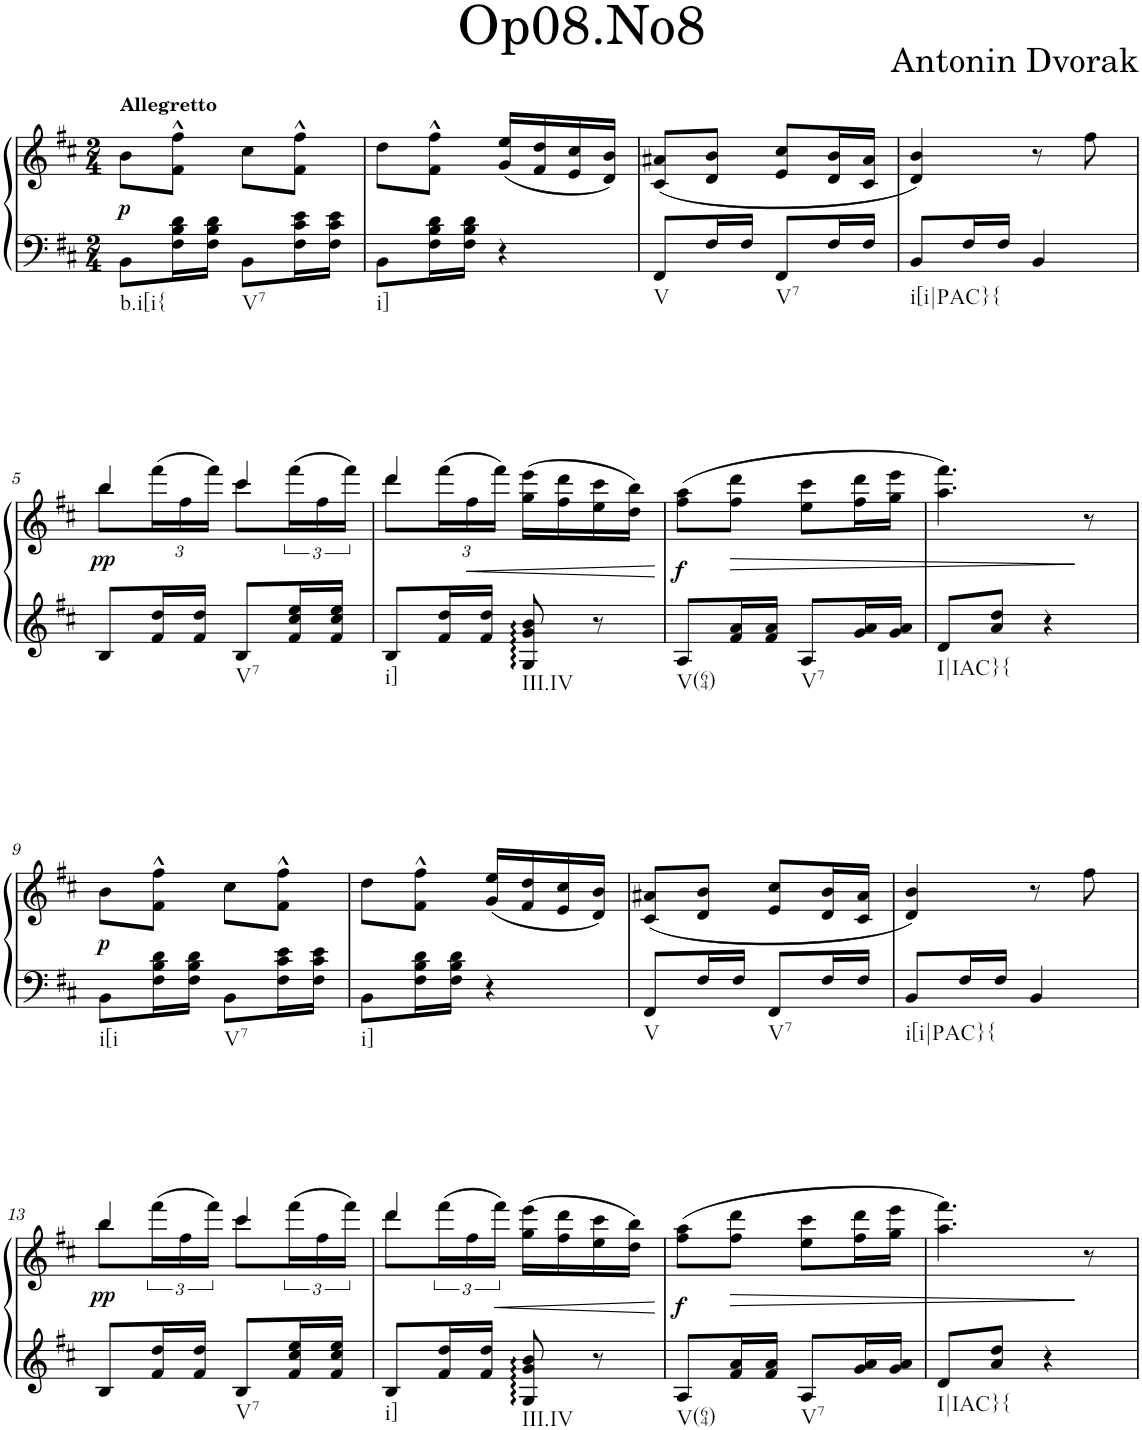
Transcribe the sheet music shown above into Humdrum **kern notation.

**kern	**kern	**dynam
*part1	*part1	*part1
*staff2	*staff1	*staff1/2
*I"Piano	*	*
*I'Pno.	*	*
*clefF4	*clefG2	*
*k[f#c#]	*k[f#c#]	*
*M2/4	*M2/4	*
=1	=1	=1
!	!LO:TX:a:B:t=Allegretto	!
!LO:TX:b:t=b.i[i{	!	!
!	!	!LO:DY:b
8BB\L	8b\L	p
16F#\ 16B\ 16d\L	8f#\^^ 8ff#\^^J	.
16F#\ 16B\ 16d\JJ	.	.
!LO:TX:b:t=V7	!	!
8BB\L	8cc#\L	.
16F#\ 16c#\ 16e\L	8f#\^^ 8ff#\^^J	.
16F#\ 16c#\ 16e\JJ	.	.
=2	=2	=2
!LO:TX:b:t=i]	!	!
8BB\L	8dd\L	.
16F#\ 16B\ 16d\L	8f#\^^ 8ff#\^^J	.
16F#\ 16B\ 16d\JJ	.	.
4r	(16g/ 16ee/LL	.
.	16f#/ 16dd/	.
.	16e/ 16cc#/	.
.	16d/ 16b/JJ)	.
=3	=3	=3
!LO:TX:b:t=V	!	!
8FF#/L	(8c#/ 8a#X/L	.
16F#/L	8d/ 8b/J	.
16F#/JJ	.	.
!LO:TX:b:t=V7	!	!
8FF#/L	8e/ 8cc#/L	.
16F#/L	16d/ 16b/L	.
16F#/JJ	16c#/ 16a#/JJ	.
=4	=4	=4
!LO:TX:b:t=i[i|PAC}{	!	!
8BB/L	4d/ 4b/)	.
16F#/L	.	.
16F#/JJ	.	.
4BB/	8r	.
.	8ff#\	.
!!LO:LB:g=z
=5	=5	=5
*	*^	*
!	!	!	!LO:DY:b
8B/L	4bb/	8bb\L	pp
*	*	*Xbrackettup	*
16f#/ 16dd/L	.	(>24fff#\L	.
.	.	24ff#\	.
16f#/ 16dd/JJ	.	.	.
.	.	24fff#\JJ)	.
!LO:TX:b:t=V7	!	!	!
8B/L	4ccc#/	8ccc#\L	.
*	*	*brackettup	*
16f#/ 16cc#/ 16ee/L	.	(>24fff#\L	.
.	.	24ff#\	.
16f#/ 16cc#/ 16ee/JJ	.	.	.
.	.	24fff#\JJ)	.
=6	=6	=6	=6
!LO:TX:b:t=i]	!	!	!
8B/L	4ddd/	8ddd\L	.
*	*	*Xbrackettup	*
16f#/ 16dd/L	.	(>24fff#\L	.
!	!	!	!LO:HP:b
.	.	24ff#\	<
16f#/ 16dd/JJ	.	.	.
.	.	24fff#\JJ)	.
!LO:TX:b:t=III.IV	!	!	!
8G/:: 8g/:: 8b/::	(>16gg\ 16eee\LL	4ryy	.
.	16ff#\ 16ddd\	.	.
8r	16ee\ 16ccc#\	.	.
.	16dd\ 16bb\JJ)	.	.
*	*v	*v	*
=7	=7	=7
!LO:TX:b:t=V(64)	!	!
!	!	!LO:DY:b
8A/L	(8ff#\ 8aa\L	f
!	!	!LO:HP:b
16f#/ 16a/L	8ff#\ 8ddd\J	>
16f#/ 16a/JJ	.	.
!LO:TX:b:t=V7	!	!
8A/L	8ee\ 8ccc#\L	.
16g/ 16a/L	16ff#\ 16ddd\L	.
16g/ 16a/JJ	16gg\ 16eee\JJ	.
=8	=8	=8
!LO:TX:b:t=I|IAC}{	!	!
8d/L	4.aa\ 4.fff#\)	.
8a/ 8dd/J	.	.
4r	.	.
.	8r	[
!!LO:LB:g=z
=9	=9	=9
!LO:TX:b:t=i[i	!	!
!	!	!LO:DY:b
8BB\L	8b\L	p
16F#\ 16B\ 16d\L	8f#\^^ 8ff#\^^J	.
16F#\ 16B\ 16d\JJ	.	.
!LO:TX:b:t=V7	!	!
8BB\L	8cc#\L	.
16F#\ 16c#\ 16e\L	8f#\^^ 8ff#\^^J	.
16F#\ 16c#\ 16e\JJ	.	.
=10	=10	=10
!LO:TX:b:t=i]	!	!
8BB\L	8dd\L	.
16F#\ 16B\ 16d\L	8f#\^^ 8ff#\^^J	.
16F#\ 16B\ 16d\JJ	.	.
4r	(16g/ 16ee/LL	.
.	16f#/ 16dd/	.
.	16e/ 16cc#/	.
.	16d/ 16b/JJ)	.
=11	=11	=11
!LO:TX:b:t=V	!	!
8FF#/L	(8c#/ 8a#X/L	.
16F#/L	8d/ 8b/J	.
16F#/JJ	.	.
!LO:TX:b:t=V7	!	!
8FF#/L	8e/ 8cc#/L	.
16F#/L	16d/ 16b/L	.
16F#/JJ	16c#/ 16a#/JJ	.
=12	=12	=12
!LO:TX:b:t=i[i|PAC}{	!	!
8BB/L	4d/ 4b/)	.
16F#/L	.	.
16F#/JJ	.	.
4BB/	8r	.
.	8ff#\	.
!!LO:LB:g=z
=13	=13	=13
*	*^	*
!	!	!	!LO:DY:b
8B/L	4bb/	8bb\L	pp
*	*	*brackettup	*
16f#/ 16dd/L	.	(>24fff#\L	.
.	.	24ff#\	.
16f#/ 16dd/JJ	.	.	.
.	.	24fff#\JJ)	.
!LO:TX:b:t=V7	!	!	!
8B/L	4ccc#/	8ccc#\L	.
16f#/ 16cc#/ 16ee/L	.	(>24fff#\L	.
.	.	24ff#\	.
16f#/ 16cc#/ 16ee/JJ	.	.	.
.	.	24fff#\JJ)	.
=14	=14	=14	=14
!LO:TX:b:t=i]	!	!	!
8B/L	4ddd/	8ddd\L	.
16f#/ 16dd/L	.	(>24fff#\L	.
.	.	24ff#\	.
16f#/ 16dd/JJ	.	.	.
!	!	!	!LO:HP:b
.	.	24fff#\JJ)	<
!LO:TX:b:t=III.IV	!	!	!
8G/:: 8g/:: 8b/::	(>16gg\ 16eee\LL	4ryy	.
.	16ff#\ 16ddd\	.	.
8r	16ee\ 16ccc#\	.	.
.	16dd\ 16bb\JJ)	.	.
*	*v	*v	*
.	.	]
=15	=15	=15
!LO:TX:b:t=V(64)	!	!
!	!	!LO:DY:b
8A/L	(8ff#\ 8aa\L	f
16f#/ 16a/L	8ff#\ 8ddd\J	.
16f#/ 16a/JJ	.	.
!LO:TX:b:t=V7	!	!
8A/L	8ee\ 8ccc#\L	.
16g/ 16a/L	16ff#\ 16ddd\L	.
16g/ 16a/JJ	16gg\ 16eee\JJ	.
=16	=16	=16
!LO:TX:b:t=I|IAC}{	!	!
8d/L	4.aa\ 4.fff#\)	.
8a/ 8dd/J	.	.
4r	.	.
.	8r	[
=	=	=
*-	*-	*-
